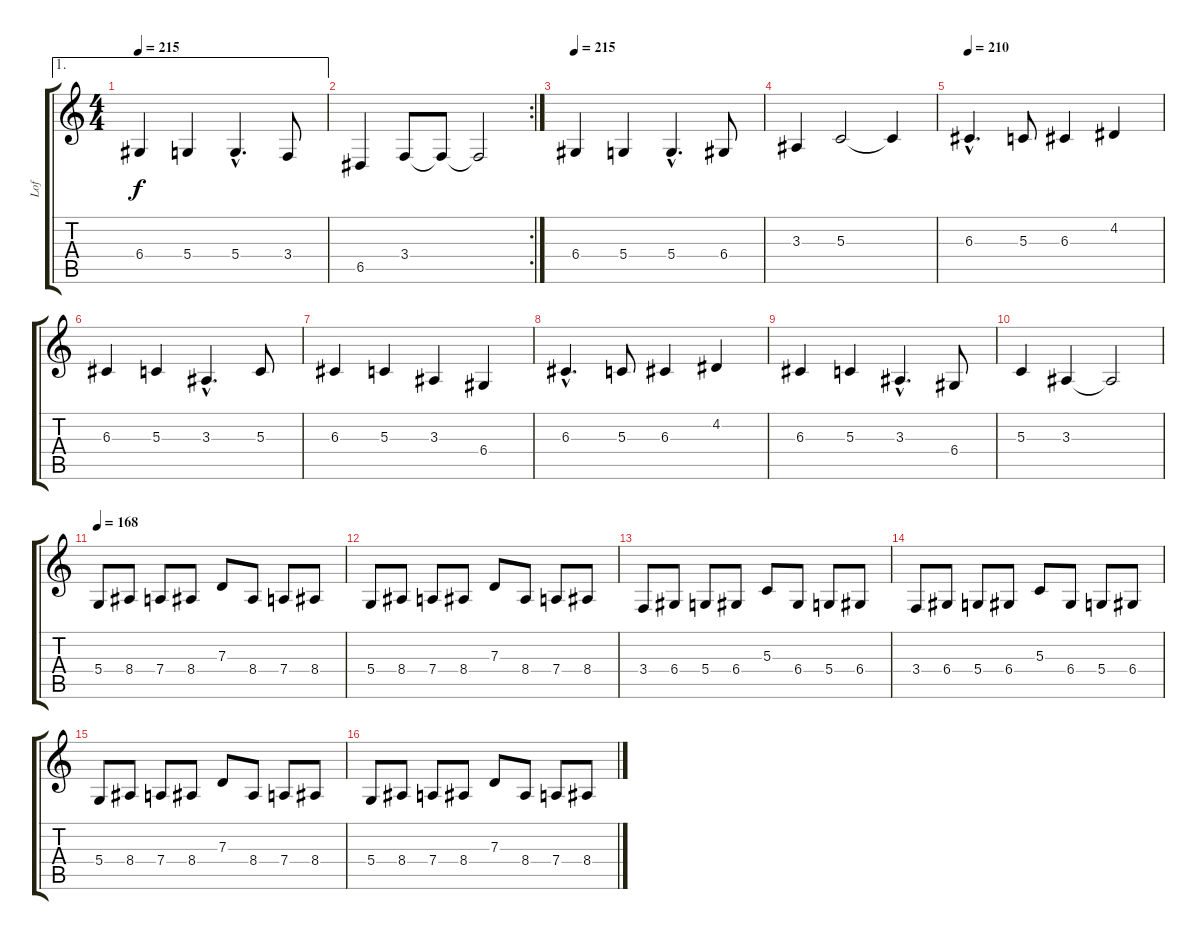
\track ("Lof" "Lof") {instrument stringensemble1}
\staff {score tabs}
\tuning (E4 B3 G3 D3 A2 E2) {hide}
\ae 1
\ts (4 4)
\tempo 215
\clef g2
\ks c
6.4.4{dy f} 5.4.4 5.4{hac}.4{d} 3.4.8 |
\rc 2
6.5.4 3.4.8 3.4{t}.8 3.4{t}.2 |
\tempo 215
6.4.4 5.4.4 5.4{hac}.4{d} 6.4.8 |
3.3.4 5.3.2 5.3{t}.4 |
\tempo 210
6.3{hac}.4{d} 5.3.8 6.3.4 4.2.4 |
6.3.4 5.3.4 3.3{hac}.4{d} 5.3.8 |
6.3.4 5.3.4 3.3.4 6.4.4 |
6.3{hac}.4{d} 5.3.8 6.3.4 4.2.4 |
6.3.4 5.3.4 3.3{hac}.4{d} 6.4.8 |
5.3.4 3.3.4 3.3{t}.2 |
\tempo 168
5.4.8 8.4.8 7.4.8 8.4.8 7.3.8 8.4.8 7.4.8 8.4.8 |
5.4.8 8.4.8 7.4.8 8.4.8 7.3.8 8.4.8 7.4.8 8.4.8 |
3.4.8 6.4.8 5.4.8 6.4.8 5.3.8 6.4.8 5.4.8 6.4.8 |
3.4.8 6.4.8 5.4.8 6.4.8 5.3.8 6.4.8 5.4.8 6.4.8 |
5.4.8 8.4.8 7.4.8 8.4.8 7.3.8 8.4.8 7.4.8 8.4.8 |
5.4.8 8.4.8 7.4.8 8.4.8 7.3.8 8.4.8 7.4.8 8.4.8
